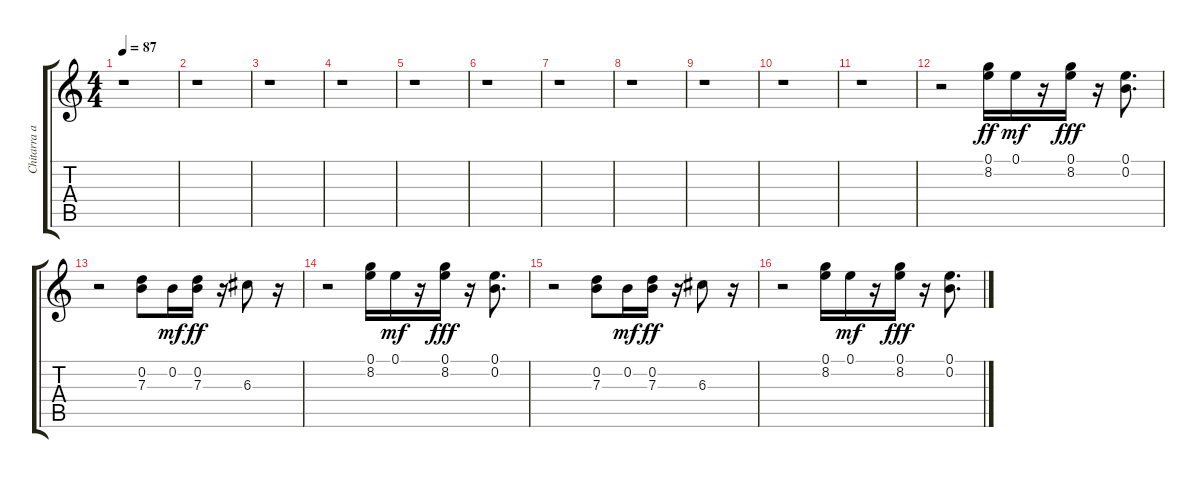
\track ("Chitarra acustica 2" "Chitarra a") {instrument acousticguitarsteel}
\staff {score tabs}
\tuning (E4 B3 G3 D3 A2 E2) {hide}
\ts (4 4)
\tempo 87
\clef g2
\ks c
r.1{dy f} |
r.1 |
r.1 |
r.1 |
r.1 |
r.1 |
r.1 |
r.1 |
r.1 |
r.1 |
r.1 |
r.2 (0.1 8.2).16{dy ff} 0.1.16{dy mf} r.16 (0.1 8.2).16{dy fff} r.16 (0.1 0.2).8{d} |
r.2 (0.2 7.3).8 0.2.16{dy mf} (0.2 7.3).16{dy ff} r.16 6.3.8 r.16 |
r.2 (0.1 8.2).16 0.1.16{dy mf} r.16 (0.1 8.2).16{dy fff} r.16 (0.1 0.2).8{d} |
r.2 (0.2 7.3).8 0.2.16{dy mf} (0.2 7.3).16{dy ff} r.16 6.3.8 r.16 |
r.2 (0.1 8.2).16 0.1.16{dy mf} r.16 (0.1 8.2).16{dy fff} r.16 (0.1 0.2).8{d}
